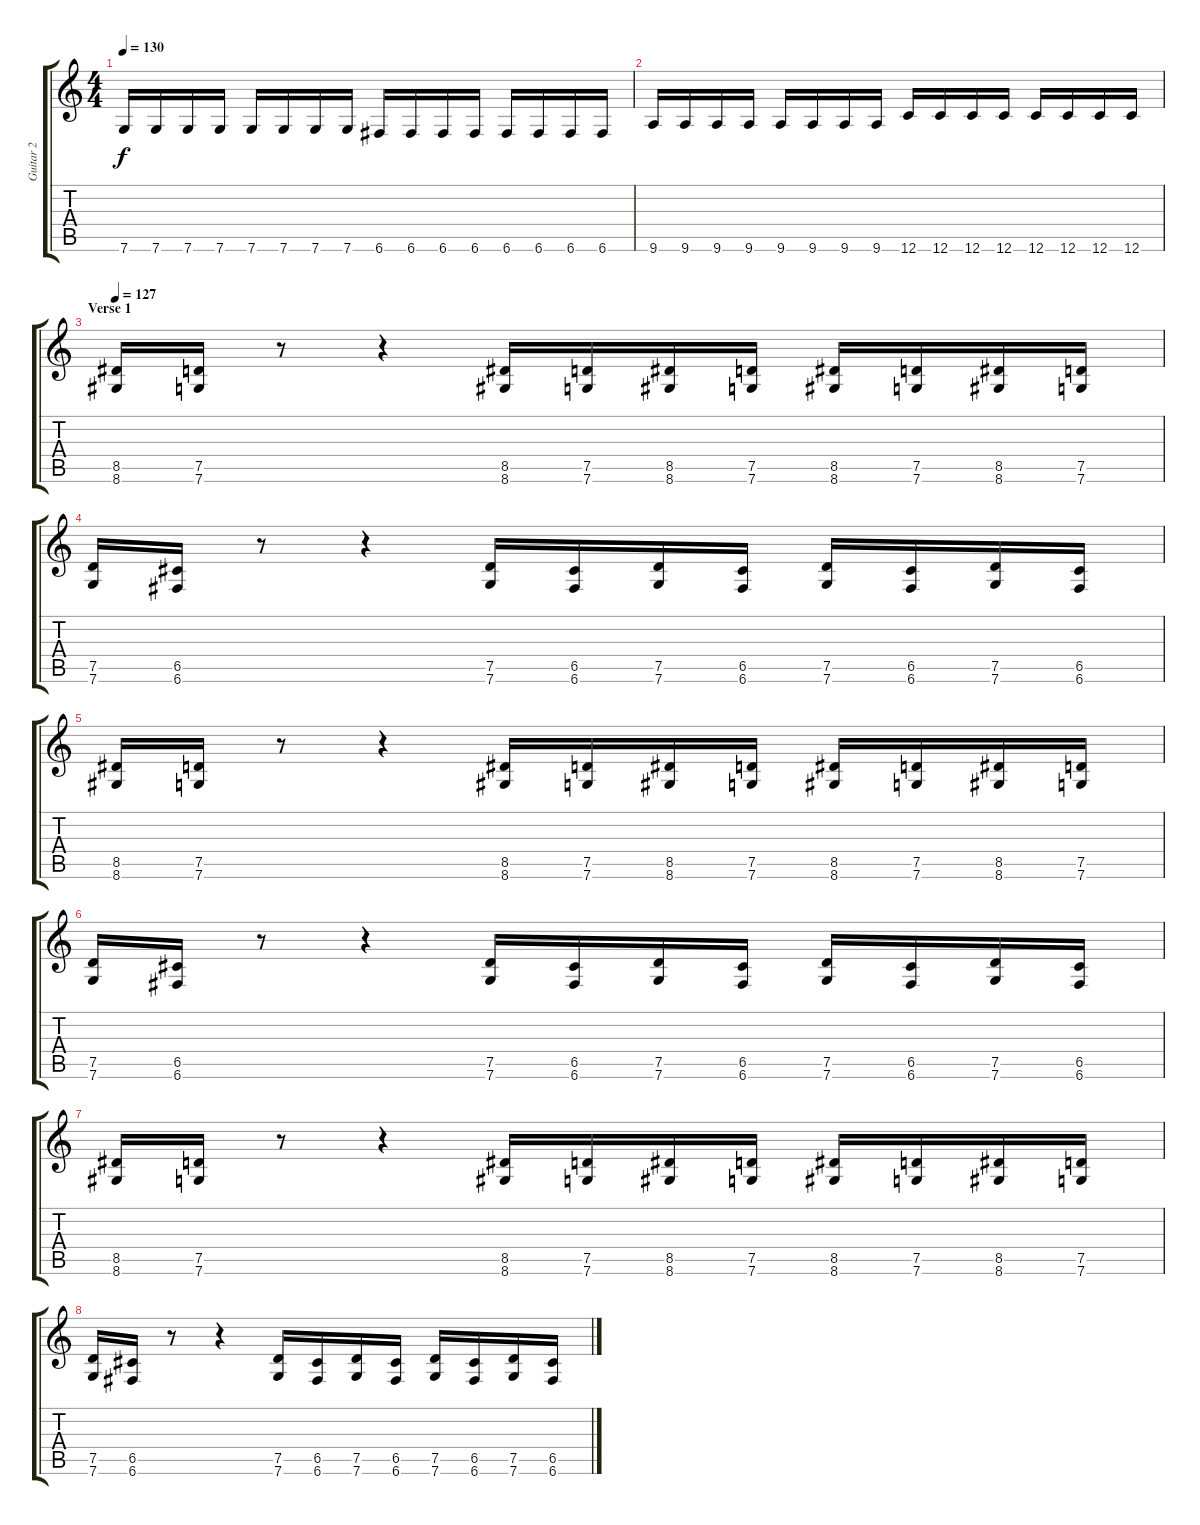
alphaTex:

\track ("Guitar 2" "Guitar 2") {instrument distortionguitar}
\staff {score tabs}
\tuning (D4 A3 F3 C3 G2 C2) {hide}
\ts (4 4)
\tempo 130
\clef g2
\ks c
7.6.16{dy f} 7.6.16 7.6.16 7.6.16 7.6.16 7.6.16 7.6.16 7.6.16 6.6.16 6.6.16 6.6.16 6.6.16 6.6.16 6.6.16 6.6.16 6.6.16 |
9.6.16 9.6.16 9.6.16 9.6.16 9.6.16 9.6.16 9.6.16 9.6.16 12.6.16 12.6.16 12.6.16 12.6.16 12.6.16 12.6.16 12.6.16 12.6.16 |
\section ("" "Verse 1")
\tempo 127
(8.5 8.6).16 (7.5 7.6).16 r.8 r.4 (8.5 8.6).16 (7.5 7.6).16 (8.5 8.6).16 (7.5 7.6).16 (8.5 8.6).16 (7.5 7.6).16 (8.5 8.6).16 (7.5 7.6).16 |
(7.5 7.6).16 (6.5 6.6).16 r.8 r.4 (7.5 7.6).16 (6.5 6.6).16 (7.5 7.6).16 (6.5 6.6).16 (7.5 7.6).16 (6.5 6.6).16 (7.5 7.6).16 (6.5 6.6).16 |
(8.5 8.6).16 (7.5 7.6).16 r.8 r.4 (8.5 8.6).16 (7.5 7.6).16 (8.5 8.6).16 (7.5 7.6).16 (8.5 8.6).16 (7.5 7.6).16 (8.5 8.6).16 (7.5 7.6).16 |
(7.5 7.6).16 (6.5 6.6).16 r.8 r.4 (7.5 7.6).16 (6.5 6.6).16 (7.5 7.6).16 (6.5 6.6).16 (7.5 7.6).16 (6.5 6.6).16 (7.5 7.6).16 (6.5 6.6).16 |
(8.5 8.6).16 (7.5 7.6).16 r.8 r.4 (8.5 8.6).16 (7.5 7.6).16 (8.5 8.6).16 (7.5 7.6).16 (8.5 8.6).16 (7.5 7.6).16 (8.5 8.6).16 (7.5 7.6).16 |
(7.5 7.6).16 (6.5 6.6).16 r.8 r.4 (7.5 7.6).16 (6.5 6.6).16 (7.5 7.6).16 (6.5 6.6).16 (7.5 7.6).16 (6.5 6.6).16 (7.5 7.6).16 (6.5 6.6).16
